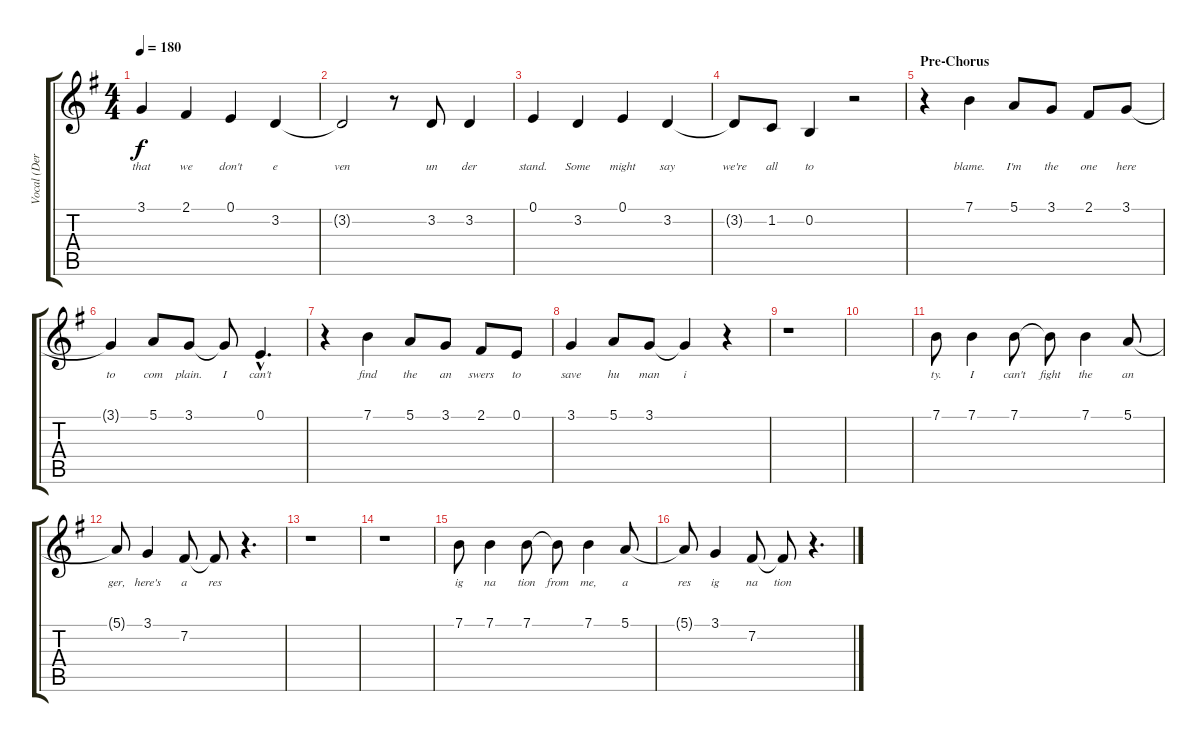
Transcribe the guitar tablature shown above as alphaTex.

\track ("Vocal (Deryck)" "Vocal (Der") {instrument altosax}
\staff {score tabs}
\tuning (E4 B3 G3 D3 A2 E2) {hide}
\ts (4 4)
\tempo 180
\clef g2
\ks g
3.1.4{lyrics (0 "that") lyrics (1 "") lyrics (2 "") lyrics (3 "") lyrics (4 "") dy f} 2.1.4{lyrics (0 "we") lyrics (1 "") lyrics (2 "") lyrics (3 "") lyrics (4 "")} 0.1.4{lyrics (0 "don't") lyrics (1 "") lyrics (2 "") lyrics (3 "") lyrics (4 "")} 3.2.4{lyrics (0 "e") lyrics (1 "") lyrics (2 "") lyrics (3 "") lyrics (4 "")} |
3.2{t}.2{lyrics (0 "ven") lyrics (1 "") lyrics (2 "") lyrics (3 "") lyrics (4 "")} r.8 3.2.8{lyrics (0 "un") lyrics (1 "") lyrics (2 "") lyrics (3 "") lyrics (4 "")} 3.2.4{lyrics (0 "der") lyrics (1 "") lyrics (2 "") lyrics (3 "") lyrics (4 "")} |
0.1.4{lyrics (0 "stand.") lyrics (1 "") lyrics (2 "") lyrics (3 "") lyrics (4 "")} 3.2.4{lyrics (0 "Some") lyrics (1 "") lyrics (2 "") lyrics (3 "") lyrics (4 "")} 0.1.4{lyrics (0 "might") lyrics (1 "") lyrics (2 "") lyrics (3 "") lyrics (4 "")} 3.2.4{lyrics (0 "say") lyrics (1 "") lyrics (2 "") lyrics (3 "") lyrics (4 "")} |
3.2{t}.8{lyrics (0 "we're") lyrics (1 "") lyrics (2 "") lyrics (3 "") lyrics (4 "")} 1.2.8{lyrics (0 "all") lyrics (1 "") lyrics (2 "") lyrics (3 "") lyrics (4 "")} 0.2.4{lyrics (0 "to") lyrics (1 "") lyrics (2 "") lyrics (3 "") lyrics (4 "")} r.2 |
\section ("" "Pre-Chorus")
r.4 7.1.4{lyrics (0 "blame.") lyrics (1 "") lyrics (2 "") lyrics (3 "") lyrics (4 "")} 5.1.8{lyrics (0 "I'm") lyrics (1 "") lyrics (2 "") lyrics (3 "") lyrics (4 "")} 3.1.8{lyrics (0 "the") lyrics (1 "") lyrics (2 "") lyrics (3 "") lyrics (4 "")} 2.1.8{lyrics (0 "one") lyrics (1 "") lyrics (2 "") lyrics (3 "") lyrics (4 "")} 3.1.8{lyrics (0 "here") lyrics (1 "") lyrics (2 "") lyrics (3 "") lyrics (4 "")} |
3.1{t}.4{lyrics (0 "to") lyrics (1 "") lyrics (2 "") lyrics (3 "") lyrics (4 "")} 5.1.8{lyrics (0 "com") lyrics (1 "") lyrics (2 "") lyrics (3 "") lyrics (4 "")} 3.1.8{lyrics (0 "plain.") lyrics (1 "") lyrics (2 "") lyrics (3 "") lyrics (4 "")} 3.1{t}.8{lyrics (0 "I") lyrics (1 "") lyrics (2 "") lyrics (3 "") lyrics (4 "")} 0.1{hac}.4{d lyrics (0 "can't") lyrics (1 "") lyrics (2 "") lyrics (3 "") lyrics (4 "")} |
r.4 7.1.4{lyrics (0 "find") lyrics (1 "") lyrics (2 "") lyrics (3 "") lyrics (4 "")} 5.1.8{lyrics (0 "the") lyrics (1 "") lyrics (2 "") lyrics (3 "") lyrics (4 "")} 3.1.8{lyrics (0 "an") lyrics (1 "") lyrics (2 "") lyrics (3 "") lyrics (4 "")} 2.1.8{lyrics (0 "swers") lyrics (1 "") lyrics (2 "") lyrics (3 "") lyrics (4 "")} 0.1.8{lyrics (0 "to") lyrics (1 "") lyrics (2 "") lyrics (3 "") lyrics (4 "")} |
3.1.4{lyrics (0 "save") lyrics (1 "") lyrics (2 "") lyrics (3 "") lyrics (4 "")} 5.1.8{lyrics (0 "hu") lyrics (1 "") lyrics (2 "") lyrics (3 "") lyrics (4 "")} 3.1.8{lyrics (0 "man") lyrics (1 "") lyrics (2 "") lyrics (3 "") lyrics (4 "")} 3.1{t}.4{lyrics (0 "i") lyrics (1 "") lyrics (2 "") lyrics (3 "") lyrics (4 "")} r.4 |
r.1 |
|
7.1.8{lyrics (0 "ty.") lyrics (1 "") lyrics (2 "") lyrics (3 "") lyrics (4 "")} 7.1.4{lyrics (0 "I") lyrics (1 "") lyrics (2 "") lyrics (3 "") lyrics (4 "")} 7.1.8{lyrics (0 "can't") lyrics (1 "") lyrics (2 "") lyrics (3 "") lyrics (4 "")} 7.1{t}.8{lyrics (0 "fight") lyrics (1 "") lyrics (2 "") lyrics (3 "") lyrics (4 "")} 7.1.4{lyrics (0 "the") lyrics (1 "") lyrics (2 "") lyrics (3 "") lyrics (4 "")} 5.1.8{lyrics (0 "an") lyrics (1 "") lyrics (2 "") lyrics (3 "") lyrics (4 "")} |
5.1{t}.8{lyrics (0 "ger,") lyrics (1 "") lyrics (2 "") lyrics (3 "") lyrics (4 "")} 3.1.4{lyrics (0 "here's") lyrics (1 "") lyrics (2 "") lyrics (3 "") lyrics (4 "")} 7.2.8{lyrics (0 "a") lyrics (1 "") lyrics (2 "") lyrics (3 "") lyrics (4 "")} 7.2{t}.8{lyrics (0 "res") lyrics (1 "") lyrics (2 "") lyrics (3 "") lyrics (4 "")} r.4{d} |
r.1 |
r.1 |
7.1.8{lyrics (0 "ig") lyrics (1 "") lyrics (2 "") lyrics (3 "") lyrics (4 "")} 7.1.4{lyrics (0 "na") lyrics (1 "") lyrics (2 "") lyrics (3 "") lyrics (4 "")} 7.1.8{lyrics (0 "tion") lyrics (1 "") lyrics (2 "") lyrics (3 "") lyrics (4 "")} 7.1{t}.8{lyrics (0 "from") lyrics (1 "") lyrics (2 "") lyrics (3 "") lyrics (4 "")} 7.1.4{lyrics (0 "me,") lyrics (1 "") lyrics (2 "") lyrics (3 "") lyrics (4 "")} 5.1.8{lyrics (0 "a") lyrics (1 "") lyrics (2 "") lyrics (3 "") lyrics (4 "")} |
5.1{t}.8{lyrics (0 "res") lyrics (1 "") lyrics (2 "") lyrics (3 "") lyrics (4 "")} 3.1.4{lyrics (0 "ig") lyrics (1 "") lyrics (2 "") lyrics (3 "") lyrics (4 "")} 7.2.8{lyrics (0 "na") lyrics (1 "") lyrics (2 "") lyrics (3 "") lyrics (4 "")} 7.2{t}.8{lyrics (0 "tion") lyrics (1 "") lyrics (2 "") lyrics (3 "") lyrics (4 "")} r.4{d}
